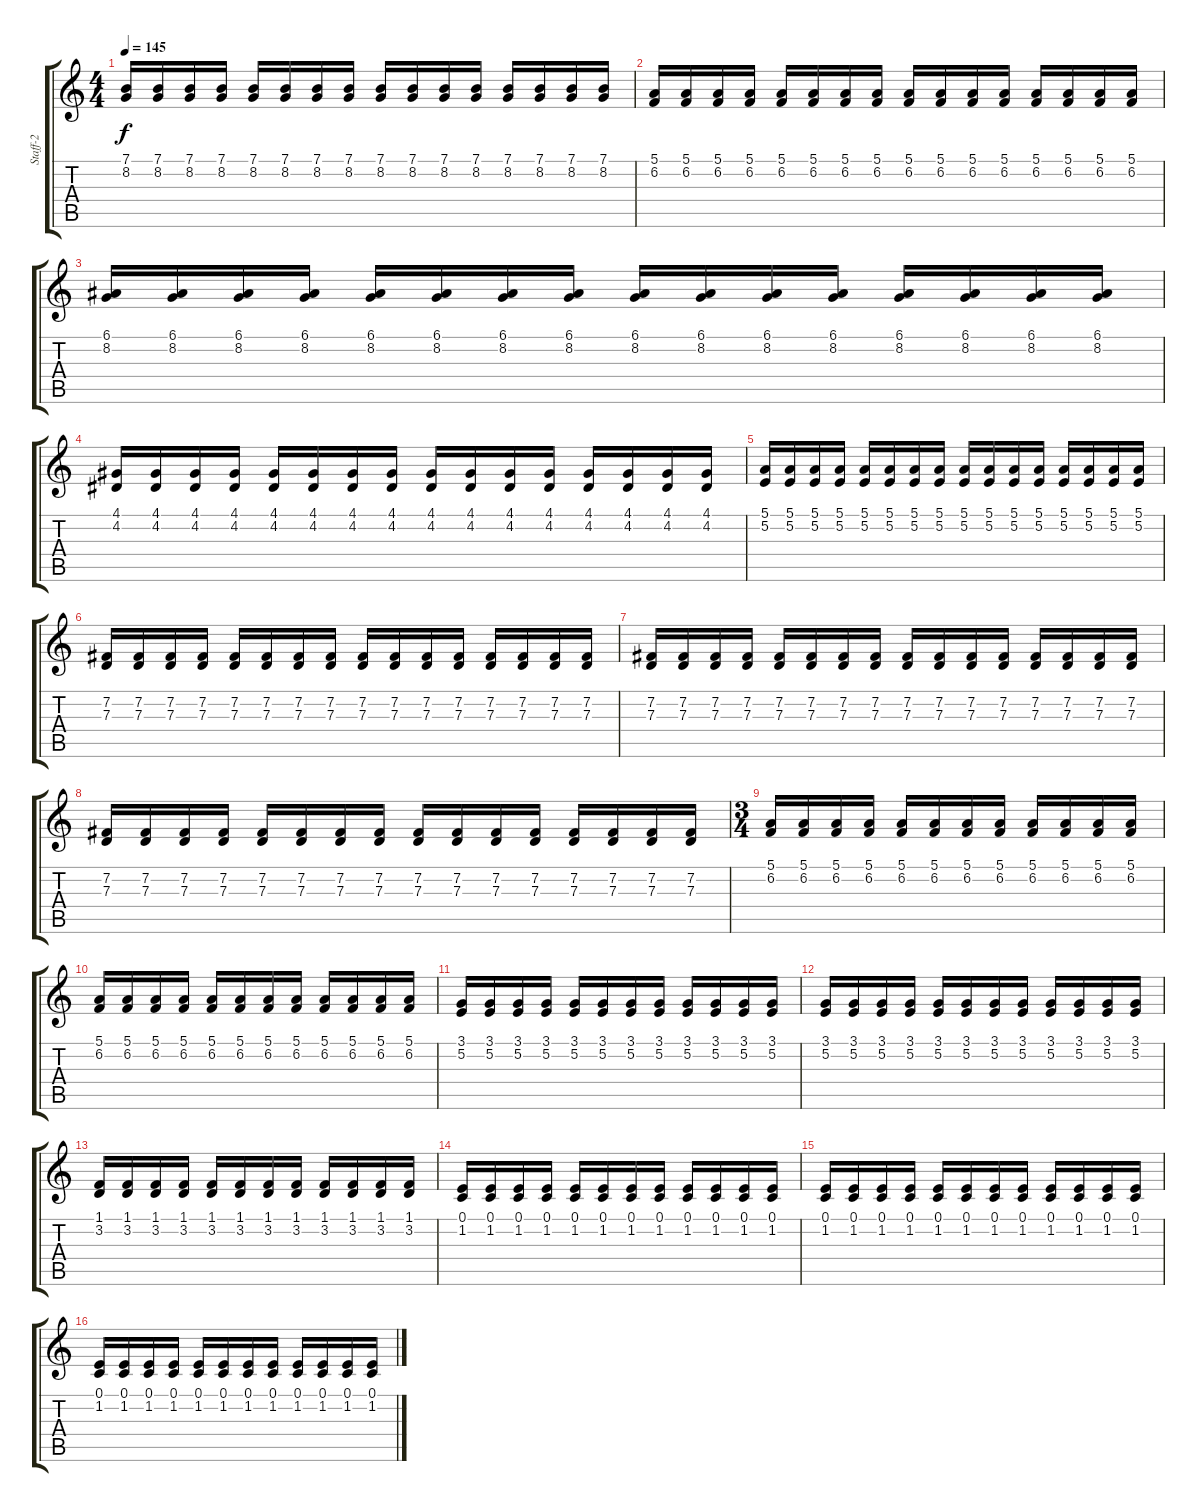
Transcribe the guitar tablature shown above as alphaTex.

\track ("Staff-2" "Staff-2") {instrument synthstrings1}
\staff {score tabs}
\tuning (E4 B3 G3 D3 A2 E2) {hide}
\ts (4 4)
\tempo 145
\clef g2
\ks c
(7.1 8.2).16{dy f} (7.1 8.2).16 (7.1 8.2).16 (7.1 8.2).16 (7.1 8.2).16 (7.1 8.2).16 (7.1 8.2).16 (7.1 8.2).16 (7.1 8.2).16 (7.1 8.2).16 (7.1 8.2).16 (7.1 8.2).16 (7.1 8.2).16 (7.1 8.2).16 (7.1 8.2).16 (7.1 8.2).16 |
(5.1 6.2).16 (5.1 6.2).16 (5.1 6.2).16 (5.1 6.2).16 (5.1 6.2).16 (5.1 6.2).16 (5.1 6.2).16 (5.1 6.2).16 (5.1 6.2).16 (5.1 6.2).16 (5.1 6.2).16 (5.1 6.2).16 (5.1 6.2).16 (5.1 6.2).16 (5.1 6.2).16 (5.1 6.2).16 |
(6.1 8.2).16 (6.1 8.2).16 (6.1 8.2).16 (6.1 8.2).16 (6.1 8.2).16 (6.1 8.2).16 (6.1 8.2).16 (6.1 8.2).16 (6.1 8.2).16 (6.1 8.2).16 (6.1 8.2).16 (6.1 8.2).16 (6.1 8.2).16 (6.1 8.2).16 (6.1 8.2).16 (6.1 8.2).16 |
(4.1 4.2).16 (4.1 4.2).16 (4.1 4.2).16 (4.1 4.2).16 (4.1 4.2).16 (4.1 4.2).16 (4.1 4.2).16 (4.1 4.2).16 (4.1 4.2).16 (4.1 4.2).16 (4.1 4.2).16 (4.1 4.2).16 (4.1 4.2).16 (4.1 4.2).16 (4.1 4.2).16 (4.1 4.2).16 |
(5.1 5.2).16 (5.1 5.2).16 (5.1 5.2).16 (5.1 5.2).16 (5.1 5.2).16 (5.1 5.2).16 (5.1 5.2).16 (5.1 5.2).16 (5.1 5.2).16 (5.1 5.2).16 (5.1 5.2).16 (5.1 5.2).16 (5.1 5.2).16 (5.1 5.2).16 (5.1 5.2).16 (5.1 5.2).16 |
(7.2 7.3).16 (7.2 7.3).16 (7.2 7.3).16 (7.2 7.3).16 (7.2 7.3).16 (7.2 7.3).16 (7.2 7.3).16 (7.2 7.3).16 (7.2 7.3).16 (7.2 7.3).16 (7.2 7.3).16 (7.2 7.3).16 (7.2 7.3).16 (7.2 7.3).16 (7.2 7.3).16 (7.2 7.3).16 |
(7.2 7.3).16 (7.2 7.3).16 (7.2 7.3).16 (7.2 7.3).16 (7.2 7.3).16 (7.2 7.3).16 (7.2 7.3).16 (7.2 7.3).16 (7.2 7.3).16 (7.2 7.3).16 (7.2 7.3).16 (7.2 7.3).16 (7.2 7.3).16 (7.2 7.3).16 (7.2 7.3).16 (7.2 7.3).16 |
(7.2 7.3).16 (7.2 7.3).16 (7.2 7.3).16 (7.2 7.3).16 (7.2 7.3).16 (7.2 7.3).16 (7.2 7.3).16 (7.2 7.3).16 (7.2 7.3).16 (7.2 7.3).16 (7.2 7.3).16 (7.2 7.3).16 (7.2 7.3).16 (7.2 7.3).16 (7.2 7.3).16 (7.2 7.3).16 |
\ts (3 4)
(5.1 6.2).16 (5.1 6.2).16 (5.1 6.2).16 (5.1 6.2).16 (5.1 6.2).16 (5.1 6.2).16 (5.1 6.2).16 (5.1 6.2).16 (5.1 6.2).16 (5.1 6.2).16 (5.1 6.2).16 (5.1 6.2).16 |
(5.1 6.2).16 (5.1 6.2).16 (5.1 6.2).16 (5.1 6.2).16 (5.1 6.2).16 (5.1 6.2).16 (5.1 6.2).16 (5.1 6.2).16 (5.1 6.2).16 (5.1 6.2).16 (5.1 6.2).16 (5.1 6.2).16 |
(3.1 5.2).16 (3.1 5.2).16 (3.1 5.2).16 (3.1 5.2).16 (3.1 5.2).16 (3.1 5.2).16 (3.1 5.2).16 (3.1 5.2).16 (3.1 5.2).16 (3.1 5.2).16 (3.1 5.2).16 (3.1 5.2).16 |
(3.1 5.2).16 (3.1 5.2).16 (3.1 5.2).16 (3.1 5.2).16 (3.1 5.2).16 (3.1 5.2).16 (3.1 5.2).16 (3.1 5.2).16 (3.1 5.2).16 (3.1 5.2).16 (3.1 5.2).16 (3.1 5.2).16 |
(1.1 3.2).16 (1.1 3.2).16 (1.1 3.2).16 (1.1 3.2).16 (1.1 3.2).16 (1.1 3.2).16 (1.1 3.2).16 (1.1 3.2).16 (1.1 3.2).16 (1.1 3.2).16 (1.1 3.2).16 (1.1 3.2).16 |
(0.1 1.2).16 (0.1 1.2).16 (0.1 1.2).16 (0.1 1.2).16 (0.1 1.2).16 (0.1 1.2).16 (0.1 1.2).16 (0.1 1.2).16 (0.1 1.2).16 (0.1 1.2).16 (0.1 1.2).16 (0.1 1.2).16 |
(0.1 1.2).16 (0.1 1.2).16 (0.1 1.2).16 (0.1 1.2).16 (0.1 1.2).16 (0.1 1.2).16 (0.1 1.2).16 (0.1 1.2).16 (0.1 1.2).16 (0.1 1.2).16 (0.1 1.2).16 (0.1 1.2).16 |
(0.1 1.2).16 (0.1 1.2).16 (0.1 1.2).16 (0.1 1.2).16 (0.1 1.2).16 (0.1 1.2).16 (0.1 1.2).16 (0.1 1.2).16 (0.1 1.2).16 (0.1 1.2).16 (0.1 1.2).16 (0.1 1.2).16
